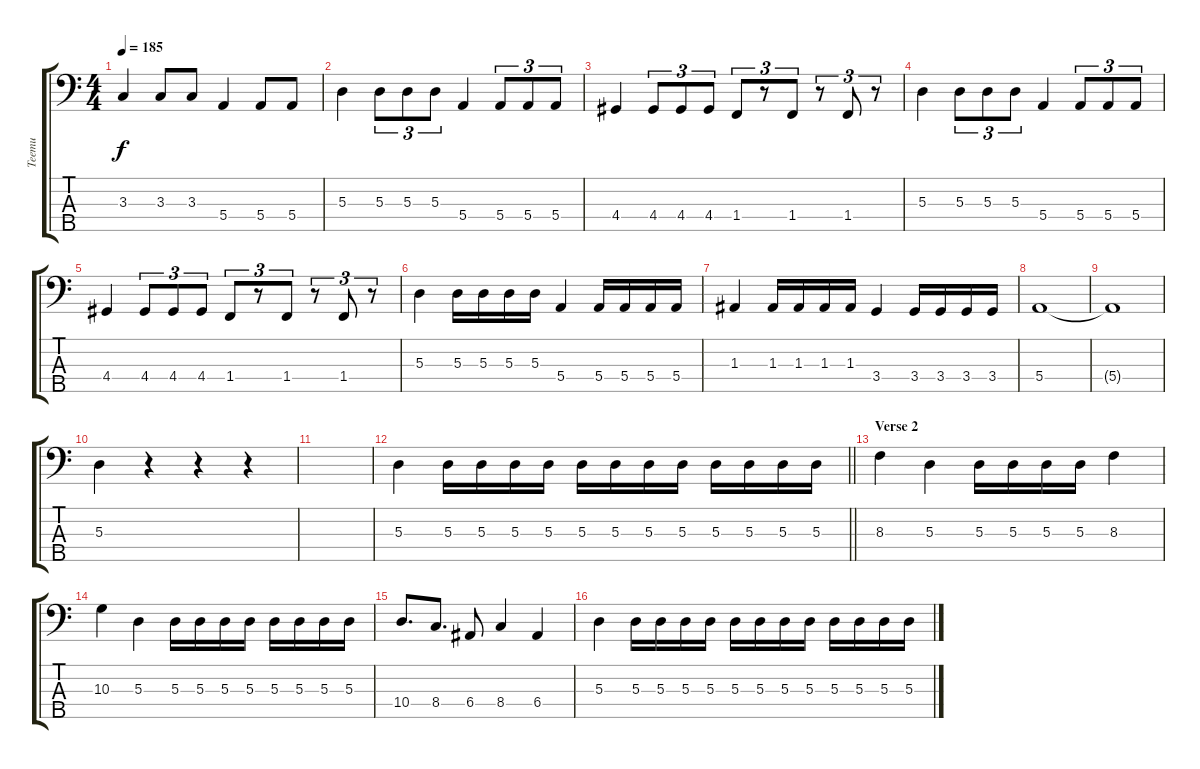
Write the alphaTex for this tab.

\track ("Teemu" "Teemu") {instrument electricbasspick}
\staff {score tabs}
\tuning (G2 D2 A1 E1 B0) {hide}
\ts (4 4)
\tempo 185
\clef f4
\ks c
3.3.4{dy f} 3.3.8 3.3.8 5.4.4 5.4.8 5.4.8 |
5.3.4 5.3.8{tu (3 2)} 5.3.8{tu (3 2)} 5.3.8{tu (3 2)} 5.4.4 5.4.8{tu (3 2)} 5.4.8{tu (3 2)} 5.4.8{tu (3 2)} |
4.4.4 4.4.8{tu (3 2)} 4.4.8{tu (3 2)} 4.4.8{tu (3 2)} 1.4.8{tu (3 2)} r.8{tu (3 2)} 1.4.8{tu (3 2)} r.8{tu (3 2)} 1.4.8{tu (3 2)} r.8{tu (3 2)} |
5.3.4 5.3.8{tu (3 2)} 5.3.8{tu (3 2)} 5.3.8{tu (3 2)} 5.4.4 5.4.8{tu (3 2)} 5.4.8{tu (3 2)} 5.4.8{tu (3 2)} |
4.4.4 4.4.8{tu (3 2)} 4.4.8{tu (3 2)} 4.4.8{tu (3 2)} 1.4.8{tu (3 2)} r.8{tu (3 2)} 1.4.8{tu (3 2)} r.8{tu (3 2)} 1.4.8{tu (3 2)} r.8{tu (3 2)} |
5.3.4 5.3.16 5.3.16 5.3.16 5.3.16 5.4.4 5.4.16 5.4.16 5.4.16 5.4.16 |
1.3.4 1.3.16 1.3.16 1.3.16 1.3.16 3.4.4 3.4.16 3.4.16 3.4.16 3.4.16 |
5.4.1 |
5.4{t}.1 |
5.3.4 r.4 r.4 r.4 |
|
\barLineRight lightlight
5.3.4 5.3.16 5.3.16 5.3.16 5.3.16 5.3.16 5.3.16 5.3.16 5.3.16 5.3.16 5.3.16 5.3.16 5.3.16 |
\section ("" "Verse 2")
8.3.4 5.3.4 5.3.16 5.3.16 5.3.16 5.3.16 8.3.4 |
10.3.4 5.3.4 5.3.16 5.3.16 5.3.16 5.3.16 5.3.16 5.3.16 5.3.16 5.3.16 |
10.4.8{d} 8.4.8{d} 6.4.8 8.4.4 6.4.4 |
5.3.4 5.3.16 5.3.16 5.3.16 5.3.16 5.3.16 5.3.16 5.3.16 5.3.16 5.3.16 5.3.16 5.3.16 5.3.16
